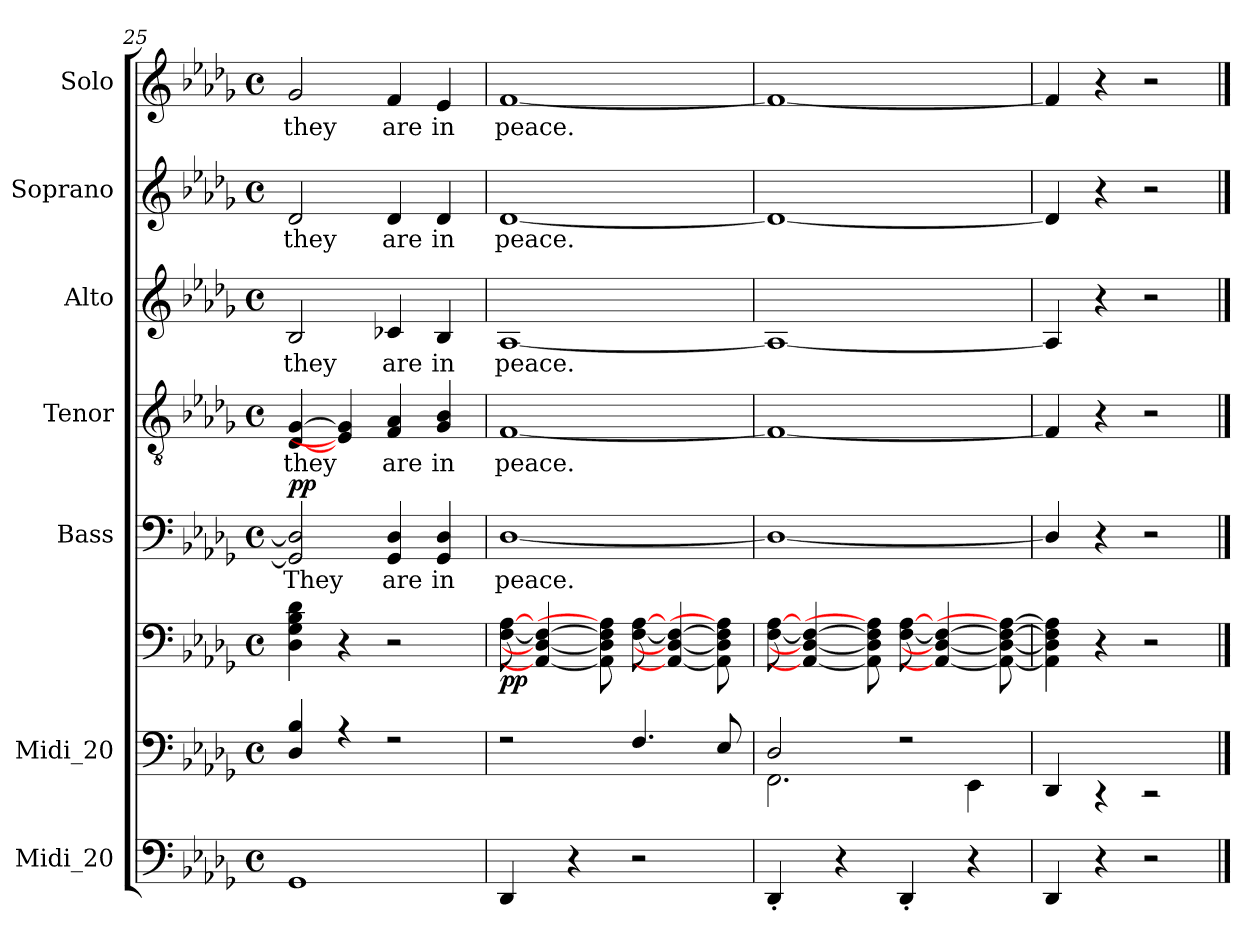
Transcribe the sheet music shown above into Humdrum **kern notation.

**kern	**kern	**kern	**dynam	**kern	**text	**dynam	**kern	**text	**kern	**text	**kern	**text	**kern	**text
*part7	*part6	*part6	*part6	*part5	*part5	*part5	*part4	*part4	*part3	*part3	*part2	*part2	*part1	*part1
*staff8	*staff7	*staff6	*staff6/7	*staff5	*staff5	*staff5	*staff4	*staff4	*staff3	*staff3	*staff2	*staff2	*staff1	*staff1
*I"Midi_20	*I"Midi_20	*	*	*I"Bass	*	*	*I"Tenor	*	*I"Alto	*	*I"Soprano	*	*I"Solo	*
*	*	*	*	*I'B	*	*	*I'T	*	*I'A	*	*I'S	*	*I'S	*
*clefF4	*clefF4	*clefF4	*	*clefF4	*	*	*clefGv2	*	*clefG2	*	*clefG2	*	*clefG2	*
*k[b-e-a-d-g-]	*k[b-e-a-d-g-]	*k[b-e-a-d-g-]	*	*k[b-e-a-d-g-]	*	*	*k[b-e-a-d-g-]	*	*k[b-e-a-d-g-]	*	*k[b-e-a-d-g-]	*	*k[b-e-a-d-g-]	*
*D-:	*D-:	*D-:	*	*D-:	*	*	*D-:	*	*D-:	*	*D-:	*	*D-:	*
*M4/4	*M4/4	*M4/4	*	*M4/4	*	*	*M4/4	*	*M4/4	*	*M4/4	*	*M4/4	*
*met(c)	*met(c)	*met(c)	*	*met(c)	*	*	*met(c)	*	*met(c)	*	*met(c)	*	*met(c)	*
=25	=25	=25	=25	=25	=25	=25	=25	=25	=25	=25	=25	=25	=25	=25
*	*^	*	*	*	*	*	*	*	*	*	*	*	*	*
!	!	!	!	!	!	!LO:LY:b	!LO:DY:b	!	!LO:LY:b	!	!LO:LY:b	!	!LO:LY:b	!	!LO:LY:b
1GG-	4D- 4B-	1ryy	4D- 4G- 4B- 4d-	.	2GG-] 2D-]	They	pp	[4D- [4G-	they	2B-	they	2d-	they	2g-	they
.	4r	.	4r	.	.	.	.	4E-] 4G-]	.	.	.	.	.	.	.
!	!	!	!	!	!	!LO:LY:b	!	!	!LO:LY:b	!	!LO:LY:b	!	!LO:LY:b	!	!LO:LY:b
.	2r	.	2r	.	4GG- 4D-	are	.	4F 4A-	are	4c-X	are	4d-	are	4f	are
!	!	!	!	!	!	!LO:LY:b	!	!	!LO:LY:b	!	!LO:LY:b	!	!LO:LY:b	!	!LO:LY:b
.	.	.	.	.	4GG- 4D-	in	.	4G- 4B-	in	4B-	in	4d-	in	4e-	in
=26	=26	=26	=26	=26	=26	=26	=26	=26	=26	=26	=26	=26	=26	=26	=26
!	!	!	!	!LO:DY:b	!	!LO:LY:b	!	!	!LO:LY:b	!	!LO:LY:b	!	!LO:LY:b	!	!LO:LY:b
4DD-	2r	1ryy	[8F [8A-	pp	[1D-/	peace.	.	[1F	peace.	[1A-	peace.	[1d-	peace.	[1f	peace.
.	.	.	4AA-_ 4D-_ 4F_	.	.	.	.	.	.	.	.	.	.	.	.
4r	.	.	.	.	.	.	.	.	.	.	.	.	.	.	.
.	.	.	8AA-] 8D-] 8F] 8A-]	.	.	.	.	.	.	.	.	.	.	.	.
2r	4.F	.	[8F [8A-	.	.	.	.	.	.	.	.	.	.	.	.
.	.	.	4AA-_ 4D-_ 4F_	.	.	.	.	.	.	.	.	.	.	.	.
.	8E-	.	8AA-] 8D-] 8F] 8A-]	.	.	.	.	.	.	.	.	.	.	.	.
=27	=27	=27	=27	=27	=27	=27	=27	=27	=27	=27	=27	=27	=27	=27	=27
4DD-'	2D-/	2.FF\	[8F [8A-	.	1D-/_	.	.	1F_	.	1A-_	.	1d-_	.	1f_	.
.	.	.	4AA-_ 4D-_ 4F_	.	.	.	.	.	.	.	.	.	.	.	.
4r	.	.	.	.	.	.	.	.	.	.	.	.	.	.	.
.	.	.	8AA-] 8D-] 8F] 8A-]	.	.	.	.	.	.	.	.	.	.	.	.
4DD-'	2r	.	[8F [8A-	.	.	.	.	.	.	.	.	.	.	.	.
.	.	.	4AA-_ 4D-_ 4F_	.	.	.	.	.	.	.	.	.	.	.	.
4r	.	4EE-\	.	.	.	.	.	.	.	.	.	.	.	.	.
.	.	.	8AA-_ 8D-_ 8F_ 8A-_	.	.	.	.	.	.	.	.	.	.	.	.
=28	=28	=28	=28	=28	=28	=28	=28	=28	=28	=28	=28	=28	=28	=28	=28
4DD-	1ryy	4DD-/	4AA-] 4D-] 4F] 4A-]	.	4D-/]	.	.	4F]	.	4A-]	.	4d-]	.	4f]	.
4r	.	4r	4r	.	4r	.	.	4r	.	4r	.	4r	.	4r	.
2r	.	2r	2r	.	2r	.	.	2r	.	2r	.	2r	.	2r	.
*	*v	*v	*	*	*	*	*	*	*	*	*	*	*	*	*
==	==	==	==	==	==	==	==	==	==	==	==	==	==	==
*-	*-	*-	*-	*-	*-	*-	*-	*-	*-	*-	*-	*-	*-	*-
